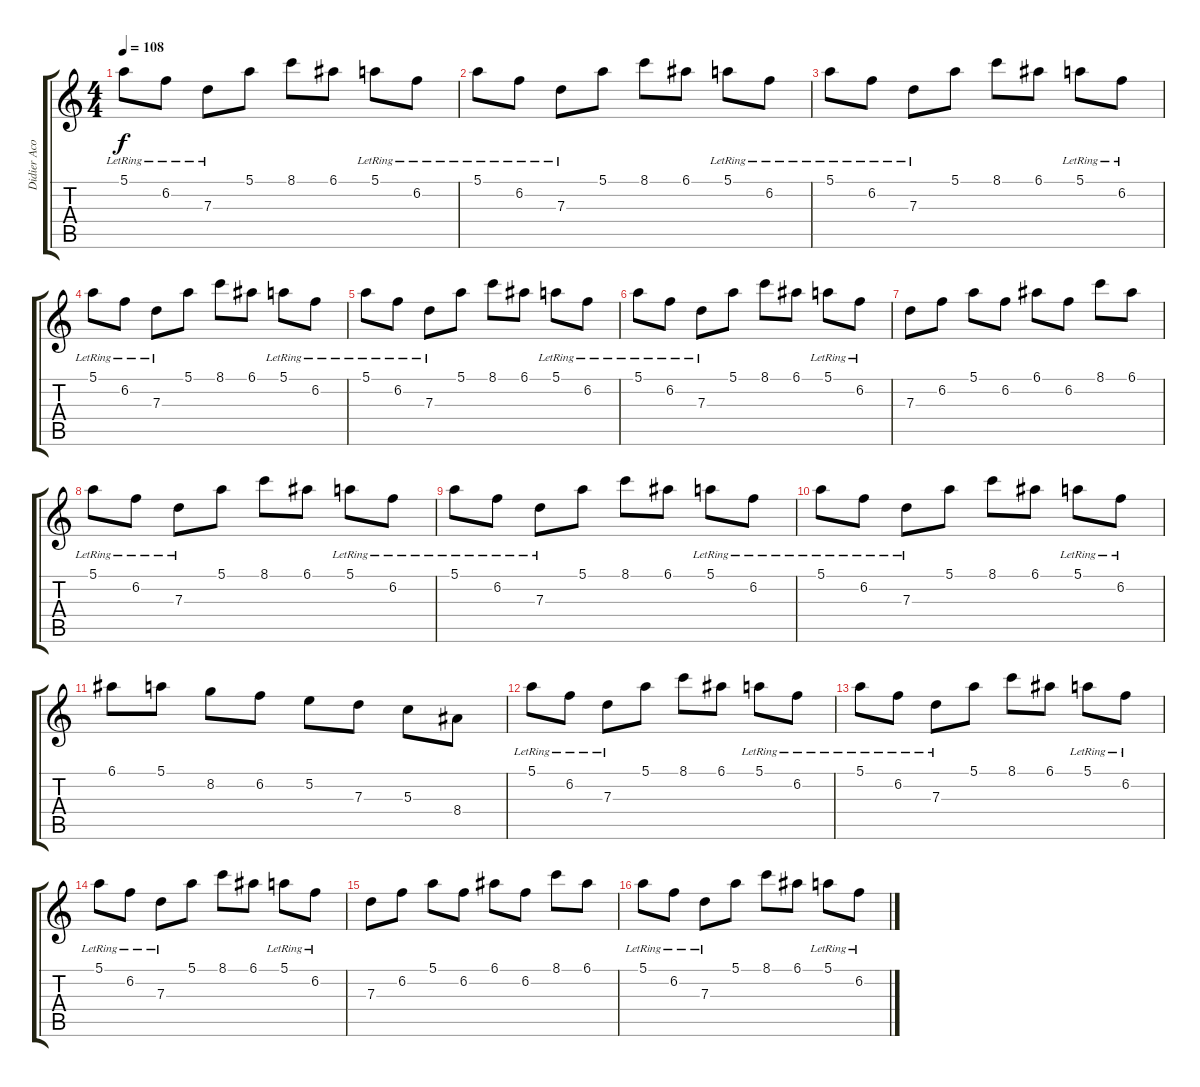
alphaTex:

\track ("Didier Acoustique" "Didier Aco") {instrument acousticguitarsteel}
\staff {score tabs}
\tuning (E4 B3 G3 D3 A2 E2) {hide}
\ts (4 4)
\tempo 108
\clef g2
\ks c
5.1{lr}.8{dy f} 6.2{lr}.8 7.3{lr}.8 5.1.8 8.1.8 6.1.8 5.1{lr}.8 6.2{lr}.8 |
5.1{lr}.8 6.2{lr}.8 7.3{lr}.8 5.1.8 8.1.8 6.1.8 5.1{lr}.8 6.2{lr}.8 |
5.1{lr}.8 6.2{lr}.8 7.3{lr}.8 5.1.8 8.1.8 6.1.8 5.1{lr}.8 6.2{lr}.8 |
5.1{lr}.8 6.2{lr}.8 7.3{lr}.8 5.1.8 8.1.8 6.1.8 5.1{lr}.8 6.2{lr}.8 |
5.1{lr}.8 6.2{lr}.8 7.3{lr}.8 5.1.8 8.1.8 6.1.8 5.1{lr}.8 6.2{lr}.8 |
5.1{lr}.8 6.2{lr}.8 7.3{lr}.8 5.1.8 8.1.8 6.1.8 5.1{lr}.8 6.2{lr}.8 |
7.3.8 6.2.8 5.1.8 6.2.8 6.1.8 6.2.8 8.1.8 6.1.8 |
5.1{lr}.8 6.2{lr}.8 7.3{lr}.8 5.1.8 8.1.8 6.1.8 5.1{lr}.8 6.2{lr}.8 |
5.1{lr}.8 6.2{lr}.8 7.3{lr}.8 5.1.8 8.1.8 6.1.8 5.1{lr}.8 6.2{lr}.8 |
5.1{lr}.8 6.2{lr}.8 7.3{lr}.8 5.1.8 8.1.8 6.1.8 5.1{lr}.8 6.2{lr}.8 |
6.1.8 5.1.8 8.2.8 6.2.8 5.2.8 7.3.8 5.3.8 8.4.8 |
5.1{lr}.8 6.2{lr}.8 7.3{lr}.8 5.1.8 8.1.8 6.1.8 5.1{lr}.8 6.2{lr}.8 |
5.1{lr}.8 6.2{lr}.8 7.3{lr}.8 5.1.8 8.1.8 6.1.8 5.1{lr}.8 6.2{lr}.8 |
5.1{lr}.8 6.2{lr}.8 7.3{lr}.8 5.1.8 8.1.8 6.1.8 5.1{lr}.8 6.2{lr}.8 |
7.3.8 6.2.8 5.1.8 6.2.8 6.1.8 6.2.8 8.1.8 6.1.8 |
5.1{lr}.8 6.2{lr}.8 7.3{lr}.8 5.1.8 8.1.8 6.1.8 5.1{lr}.8 6.2{lr}.8
